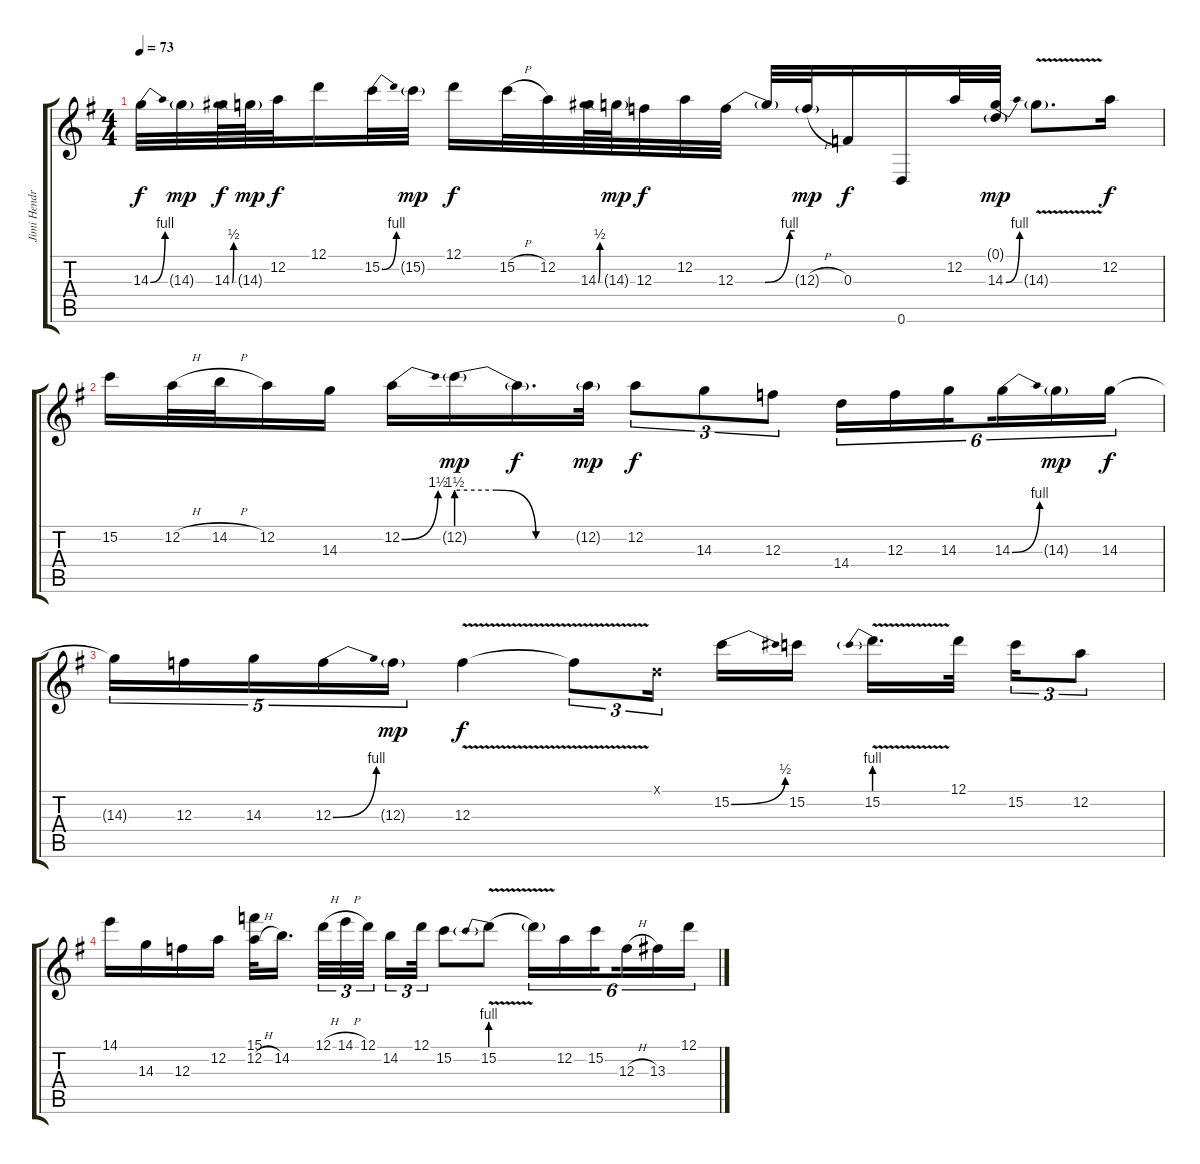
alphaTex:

\track ("Jimi Hendrix" "Jimi Hendr") {instrument overdrivenguitar}
\staff {score tabs}
\tuning (D4 A3 F3 C3 G2 D2) {hide}
\ts (4 4)
\tempo 73
\clef g2
\ks g
14.3{be (bend 0 0 60 4)}.32{dy f} 14.3{g}.32{dy mp} 14.3{be (bend 0 0 60 2)}.64{dy f} 14.3{g}.64{dy mp} 12.2.32{dy f} 12.1.16 15.2{be (bend 0 0 60 4)}.32 15.2{g}.32{dy mp} 12.1.16{dy f} 15.2{h}.32 12.2.32 14.3{be (bend 0 0 60 2)}.64 14.3{g}.64{dy mp} 12.3.32{dy f} 12.2.32 12.3{be (custom 0 0 30 0 55 4 60 4)}.32 12.3{t}.32 12.3{h g}.32{dy mp} 0.3.16{dy f} 0.6.16 12.2.32 (0.1{g} 14.3{be (bend 0 0 60 4)}).32{dy mp} 14.3{v g}.8{d} 12.2.16{dy f} |
15.2.16 12.2{h}.32 14.2{h}.32 12.2.16 14.3.16 12.2{be (bend 0 0 60 6)}.16 12.2{be (custom 0 6 20 6 40 0 60 0) g}.16{dy mp} 12.2{t}.16{d dy f} 12.2{g}.32{dy mp} 12.2.8{tu (3 2) dy f} 14.3.8{tu (3 2)} 12.3.8{tu (3 2)} 14.4.16{tu (6 4)} 12.3.16{tu (6 4)} 14.3.16{tu (6 4) beam splitsecondary} 14.3{be (bend 0 0 60 4)}.16{tu (6 4)} 14.3{g}.16{tu (6 4) dy mp} 14.3.16{tu (6 4) dy f} |
14.3{t}.16{tu (5 4)} 12.3.16{tu (5 4)} 14.3.16{tu (5 4)} 12.3{be (bend 0 0 60 4)}.16{tu (5 4)} 12.3{g}.16{tu (5 4) dy mp} 12.3{v}.4{dy f} 12.3{t}.8{tu (3 2)} 0.1{x}.16{tu (3 2) beam splitsecondary} 15.2{be (bend 0 0 60 2)}.16 15.2.16 15.2{be (prebend 0 4 60 4) v}.16{d} 12.1.32{beam splitsecondary} 15.2.16{tu (3 2)} 12.2.8{tu (3 2)} |
14.1.16 14.3.16 12.3.16 12.2.16 (15.1 12.2{h}).32 14.2.16{d beam splitsecondary} 12.1{h}.32{tu (3 2)} 14.1{h}.32{tu (3 2)} 12.1.32{tu (3 2) beam splitsecondary} 14.2.16{tu (3 2)} 12.1.32{tu (3 2)} 15.2.8 15.2{be (prebend 0 4 60 4) v}.8 15.2{t}.16{tu (6 4)} 12.2.16{tu (6 4)} 15.2.16{tu (6 4) beam splitsecondary} 12.3{h}.16{tu (6 4)} 13.3.16{tu (6 4)} 12.1.16{tu (6 4)}
